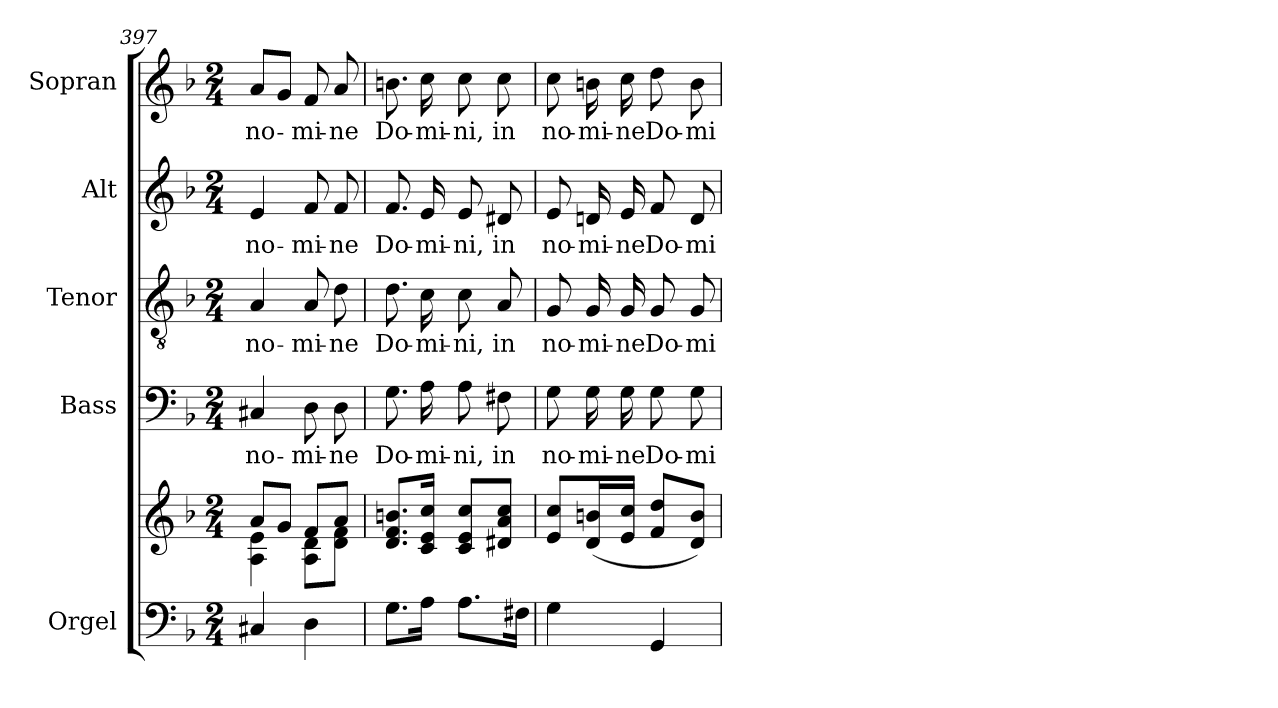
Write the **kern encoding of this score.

**kern	**kern	**kern	**text	**kern	**text	**kern	**text	**kern	**text
*part5	*part5	*part4	*part4	*part3	*part3	*part2	*part2	*part1	*part1
*staff6	*staff5	*staff4	*staff4	*staff3	*staff3	*staff2	*staff2	*staff1	*staff1
*I"Orgel	*	*I"Bass	*	*I"Tenor	*	*I"Alt	*	*I"Sopran	*
*I'Org.	*	*I'B.	*	*I'T.	*	*I'A.	*	*I'S.	*
*clefF4	*clefG2	*clefF4	*	*clefGv2	*	*clefG2	*	*clefG2	*
*k[b-]	*k[b-]	*k[b-]	*	*k[b-]	*	*k[b-]	*	*k[b-]	*
*F:	*F:	*F:	*	*F:	*	*F:	*	*F:	*
*M2/4	*M2/4	*M2/4	*	*M2/4	*	*M2/4	*	*M2/4	*
=397	=397	=397	=397	=397	=397	=397	=397	=397	=397
*	*^	*	*	*	*	*	*	*	*
!	!	!	!	!LO:LY:b	!	!LO:LY:b	!	!LO:LY:b	!	!LO:LY:b
4C#X/	8a/L	4A\ 4e\	4C#X/	no-	4A/	no-	4e/	no-	8a/L	no-
.	8g/J	.	.	.	.	.	.	.	8g/J	.
!	!	!	!	!LO:LY:b	!	!LO:LY:b	!	!LO:LY:b	!	!LO:LY:b
4D\	8f/L	8A\ 8d\L	8D\	-mi-	8A/	-mi-	8f/	-mi-	8f/	-mi-
!	!	!	!	!LO:LY:b	!	!LO:LY:b	!	!LO:LY:b	!	!LO:LY:b
.	8a/J	8d\ 8f\J	8D\	-ne	8d\	-ne	8f/	-ne	8a/	-ne
=398	=398	=398	=398	=398	=398	=398	=398	=398	=398	=398
!	!	!	!	!LO:LY:b	!	!LO:LY:b	!	!LO:LY:b	!	!LO:LY:b
*	*v	*v	*	*	*	*	*	*	*	*
8.G\L	8.d/ 8.f/ 8.bn/L	8.G\	Do-	8.d\	Do-	8.f/	Do-	8.bn\	Do-
!	!	!	!LO:LY:b	!	!LO:LY:b	!	!LO:LY:b	!	!LO:LY:b
16A\Jk	16c/ 16e/ 16cc/Jk	16A\	-mi-	16c\	-mi-	16e/	-mi-	16cc\	-mi-
!	!	!	!LO:LY:b	!	!LO:LY:b	!	!LO:LY:b	!	!LO:LY:b
8.A\L	8c/ 8e/ 8cc/L	8A\	-ni,	8c\	-ni,	8e/	-ni,	8cc\	-ni,
!	!	!	!LO:LY:b	!	!LO:LY:b	!	!LO:LY:b	!	!LO:LY:b
.	8d#X/ 8a/ 8cc/J	8F#X\	in	8A/	in	8d#X/	in	8cc\	in
16F#X\Jk	.	.	.	.	.	.	.	.	.
=399	=399	=399	=399	=399	=399	=399	=399	=399	=399
!	!	!	!LO:LY:b	!	!LO:LY:b	!	!LO:LY:b	!	!LO:LY:b
4G\	8e/ 8cc/L	8G\	no-	8G/	no-	8e/	no-	8cc\	no-
!	!	!	!LO:LY:b	!	!LO:LY:b	!	!LO:LY:b	!	!LO:LY:b
.	(<16d/ 16bn/L	16G\	-mi-	16G/	-mi-	16dn/	-mi-	16bn\	-mi-
!	!	!	!LO:LY:b	!	!LO:LY:b	!	!LO:LY:b	!	!LO:LY:b
.	16e/ 16cc/JJ	16G\	-ne	16G/	-ne	16e/	-ne	16cc\	-ne
!	!	!	!LO:LY:b	!	!LO:LY:b	!	!LO:LY:b	!	!LO:LY:b
4GG/	8f/ 8dd/L	8G\	Do-	8G/	Do-	8f/	Do-	8dd\	Do-
!	!	!	!LO:LY:b	!	!LO:LY:b	!	!LO:LY:b	!	!LO:LY:b
.	8d/ 8b/J)	8G\	-mi-	8G/	-mi-	8d/	-mi-	8b\	-mi-
=	=	=	=	=	=	=	=	=	=
*-	*-	*-	*-	*-	*-	*-	*-	*-	*-
